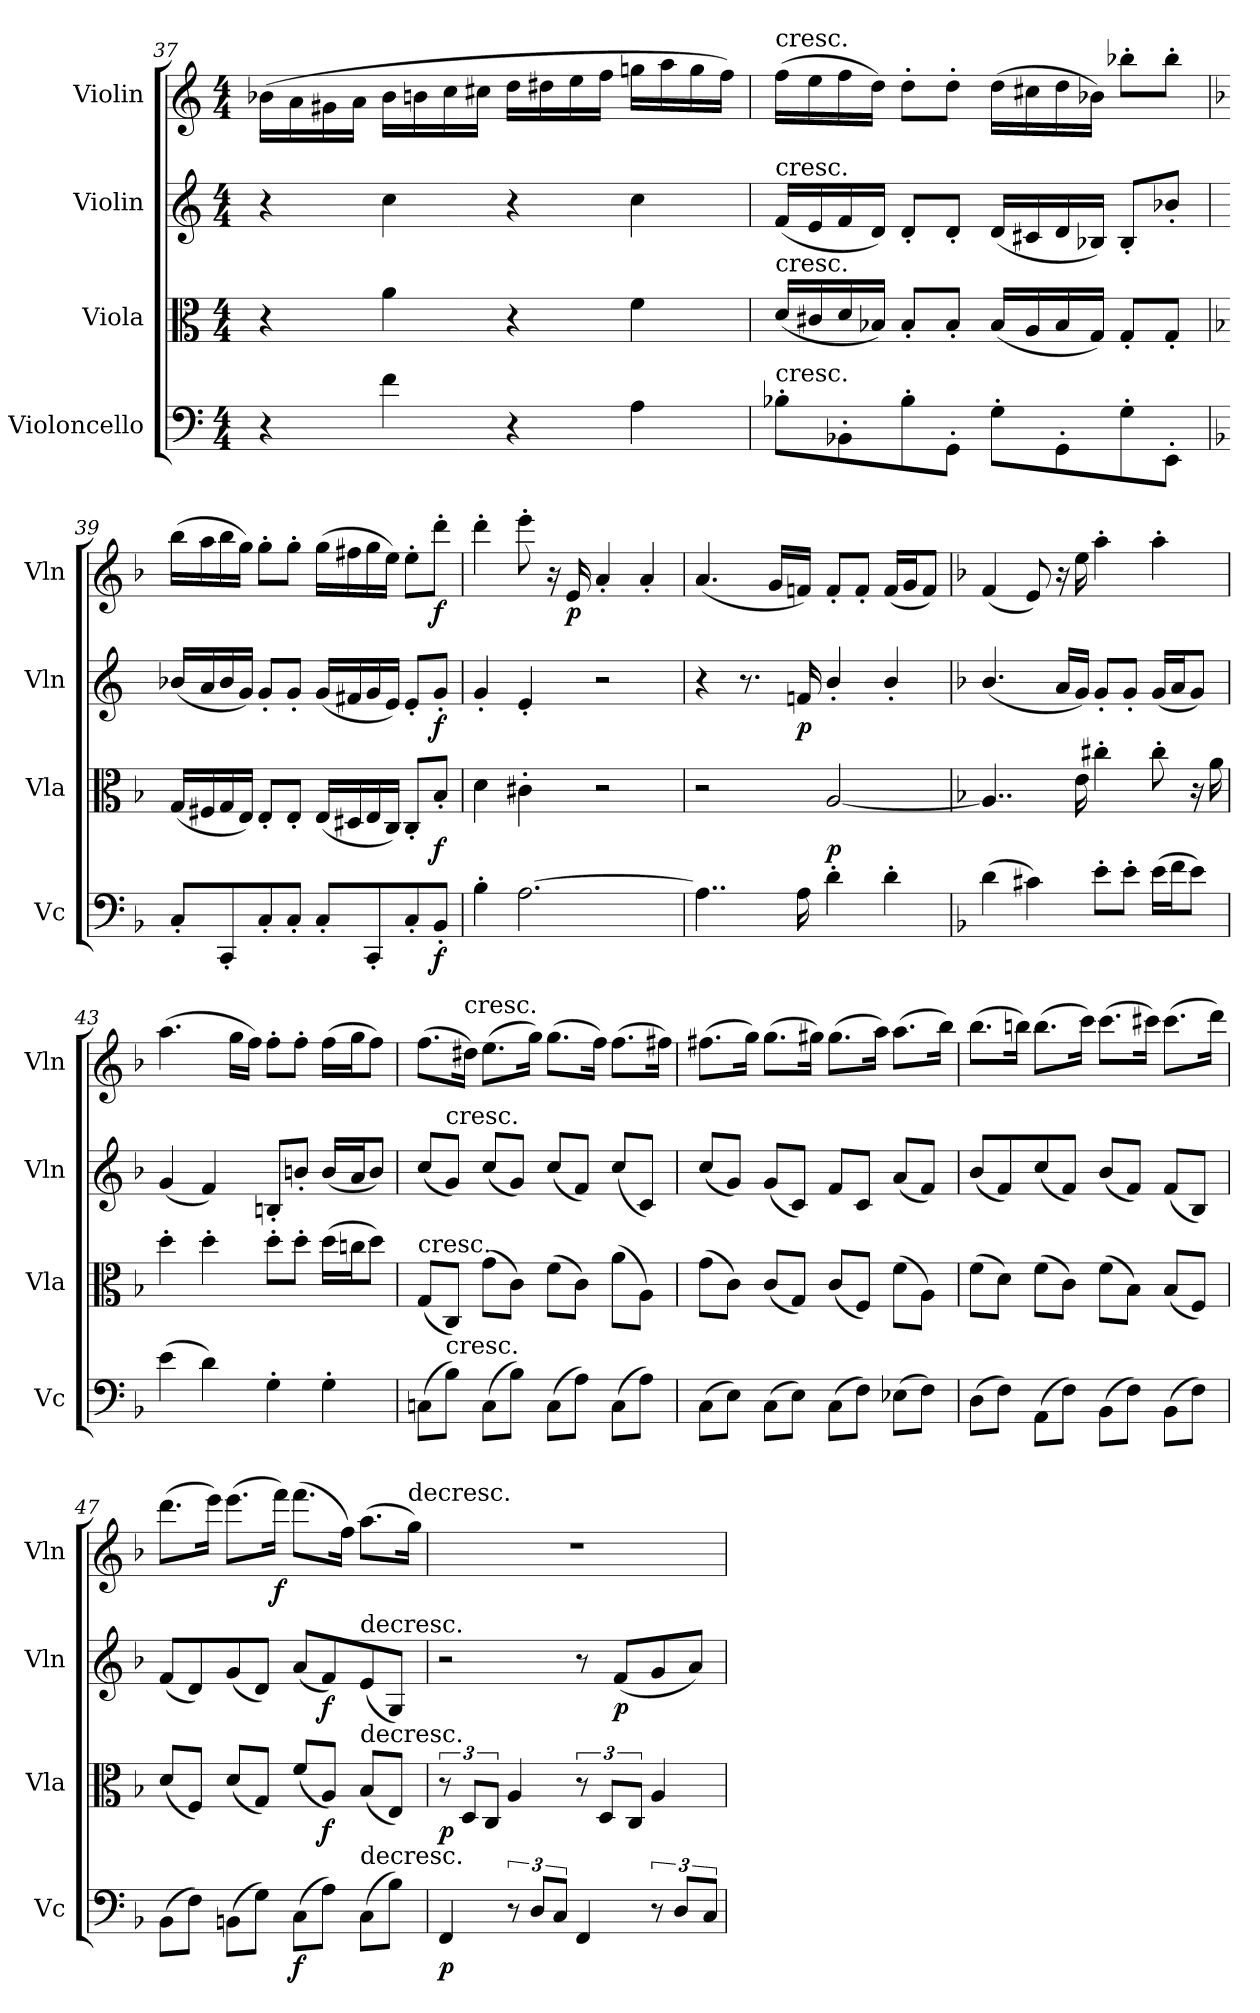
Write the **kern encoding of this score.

**kern	**dynam	**kern	**dynam	**kern	**dynam	**kern	**dynam
*part4	*part4	*part3	*part3	*part2	*part2	*part1	*part1
*staff4	*staff4	*staff3	*staff3	*staff2	*staff2	*staff1	*staff1
*I"Violoncello	*	*I"Viola	*	*I"Violin	*	*I"Violin	*
*I'Vc	*	*I'Vla	*	*I'Vln	*	*I'Vln	*
*clefF4	*	*clefC3	*	*clefG2	*	*clefG2	*
*k[]	*	*k[]	*	*k[]	*	*k[]	*
*a:	*	*a:	*	*a:	*	*a:	*
*M4/4	*	*M4/4	*	*M4/4	*	*M4/4	*
=37	=37	=37	=37	=37	=37	=37	=37
4r	.	4r	.	4r	.	(16b-X\LL	.
.	.	.	.	.	.	16a\	.
.	.	.	.	.	.	16g#X\	.
.	.	.	.	.	.	16a\JJ	.
4f\	.	4a\	.	4cc\	.	16b-\LL	.
.	.	.	.	.	.	16bn\	.
.	.	.	.	.	.	16cc\	.
.	.	.	.	.	.	16cc#X\JJ	.
4r	.	4r	.	4r	.	16dd\LL	.
.	.	.	.	.	.	16dd#X\	.
.	.	.	.	.	.	16ee\	.
.	.	.	.	.	.	16ff\JJ	.
4A\	.	4f\	.	4cc\	.	16ggn\LL	.
.	.	.	.	.	.	16aa\	.
.	.	.	.	.	.	16gg\	.
.	.	.	.	.	.	16ff\JJ)	.
=38	=38	=38	=38	=38	=38	=38	=38
!	!	!	!	!	!	!LO:TX:t=cresc.	!
!	!	!	!	!LO:TX:t=cresc.	!	!	!
!	!	!LO:TX:t=cresc.	!	!	!	!	!
!LO:TX:t=cresc.	!	!	!	!	!	!	!
8B-X'\L	.	(16d/LL	.	(16f/LL	.	(16ff\LL	.
.	.	16c#X/	.	16e/	.	16ee\	.
8BB-X'\	.	16d/	.	16f/	.	16ff\	.
.	.	16B-X/JJ)	.	16d/JJ)	.	16dd\JJ)	.
8B-'\	.	8B-'/L	.	8d'/L	.	8dd'\L	.
8GG'\J	.	8B-'/J	.	8d'/J	.	8dd'\J	.
8G'\L	.	(16B-/LL	.	(16d/LL	.	(16dd\LL	.
.	.	16A/	.	16c#X/	.	16cc#X\	.
8GG'\	.	16B-/	.	16d/	.	16dd\	.
.	.	16G/JJ)	.	16B-X/JJ)	.	16b-X\JJ)	.
8G'\	.	8G'/L	.	8B-'/L	.	8bb-X'\L	.
8EE'\J	.	8G'/J	.	8b-X'/J	.	8bb-'\J	.
=39	=39	=39	=39	=39	=39	=39	=39
*k[b-]	*	*k[b-]	*	*	*	*k[b-]	*
8C'/L	.	(16G/LL	.	(16b-X/LL	.	(16bb-\LL	.
.	.	16F#X/	.	16a/	.	16aa\	.
8CC'/	.	16G/	.	16b-/	.	16bb-\	.
.	.	16E/JJ)	.	16g/JJ)	.	16gg\JJ)	.
8C'/	.	8E'/L	.	8g'/L	.	8gg'\L	.
8C'/J	.	8E'/J	.	8g'/J	.	8gg'\J	.
8C'/L	.	(16E/LL	.	(16g/LL	.	(16gg\LL	.
.	.	16D#X/	.	16f#X/	.	16ff#X\	.
8CC'/	.	16E/	.	16g/	.	16gg\	.
.	.	16C/JJ)	.	16e/JJ)	.	16ee\JJ)	.
8C'/	.	8C'/L	.	8e'/L	.	8ee'\L	.
8BB-'/J	f	8B-'/J	f	8g'/J	f	8ddd'\J	f
=40	=40	=40	=40	=40	=40	=40	=40
4B-'\	.	4d\	.	4g'/	.	4ddd'\	.
[2.A\	.	4c#X'\	.	4e'/	.	8eee'\	.
.	.	.	.	.	.	16r	.
.	.	.	.	.	.	16e/	p
.	.	2r	.	2r	.	4a'/	.
.	.	.	.	.	.	4a'/	.
=41	=41	=41	=41	=41	=41	=41	=41
4..A\]	.	2r	.	4r	.	(4.a/	.
.	.	.	.	8.r	.	.	.
.	.	.	.	.	.	16g/LL	.
16A\	.	.	.	16fn/	p	16fn/JJ)	.
4d'\	.	[2A/	p	4b'/	.	8f'/L	.
.	.	.	.	.	.	8f'/J	.
4d'\	.	.	.	4b'/	.	(16f/LL	.
.	.	.	.	.	.	16g/J	.
.	.	.	.	.	.	8f/J)	.
=42	=42	=42	=42	=42	=42	=42	=42
*	*	*	*	*k[b-]	*	*	*
(4d\	.	4..A/]	.	(4.b-/	.	(4f/	.
4c#X\)	.	.	.	.	.	8e/)	.
.	.	.	.	16a/LL	.	16r	.
.	.	16e\	.	16g/JJ)	.	16ee\	.
8e'\L	.	4cc#X'\	.	8g'/L	.	4aa'\	.
8e'\J	.	.	.	8g'/J	.	.	.
(16e\LL	.	8cc#'\	.	(16g/LL	.	4aa'\	.
16f\J	.	.	.	16a/J	.	.	.
8e\J)	.	16r	.	8g/J)	.	.	.
.	.	16a\	.	.	.	.	.
=43	=43	=43	=43	=43	=43	=43	=43
(4e\	.	4dd'\	.	(4g/	.	(4.aa\	.
4d\)	.	4dd'\	.	4f/)	.	.	.
.	.	.	.	.	.	16gg\LL	.
.	.	.	.	.	.	16ff\JJ)	.
4G'\	.	8dd'\L	.	8Bn'/L	.	8ff'\L	.
.	.	8dd'\J	.	8bn'/J	.	8ff'\J	.
4G'\	.	(16dd\LL	.	(16b/LL	.	(16ff\LL	.
.	.	16ccn\J	.	16a/J	.	16gg\J	.
.	.	8dd\J)	.	8b/J)	.	8ff\J)	.
=44	=44	=44	=44	=44	=44	=44	=44
!	!	!LO:TX:t=cresc.	!	!	!	!	!
(8Cn\L	.	(8G/L	.	(8cc/L	.	(8.ff\L	.
!	!	!	!	!LO:TX:t=cresc.	!	!	!
!LO:TX:t=cresc.	!	!	!	!	!	!	!
8B-\J)	.	8C/J)	.	8g/J)	.	.	.
!	!	!	!	!	!	!LO:TX:t=cresc.	!
.	.	.	.	.	.	16dd#X\Jk)	.
(8C\L	.	(8g\L	.	(8cc/L	.	(8.ee\L	.
8B-\J)	.	8c\J)	.	8g/J)	.	.	.
.	.	.	.	.	.	16gg\Jk)	.
(8C\L	.	(8f\L	.	(8cc/L	.	(8.gg\L	.
8A\J)	.	8c\J)	.	8f/J)	.	.	.
.	.	.	.	.	.	16ff\Jk)	.
(8C\L	.	(8a\L	.	(8cc/L	.	(8.ff\L	.
8A\J)	.	8A\J)	.	8c/J)	.	.	.
.	.	.	.	.	.	16ff#X\Jk)	.
=45	=45	=45	=45	=45	=45	=45	=45
(8C\L	.	(8g\L	.	(8cc/L	.	(8.ff#X\L	.
8E\J)	.	8c\J)	.	8g/J)	.	.	.
.	.	.	.	.	.	16gg\Jk)	.
(8C\L	.	(8c/L	.	(8g/L	.	(8.gg\L	.
8E\J)	.	8G/J)	.	8c/J)	.	.	.
.	.	.	.	.	.	16gg#X\Jk)	.
(8C\L	.	(8c/L	.	8f/L	.	(8.gg#\L	.
8F\J)	.	8F/J)	.	8c/J	.	.	.
.	.	.	.	.	.	16aa\Jk)	.
(8E-X\L	.	(8f\L	.	(8a/L	.	(8.aa\L	.
8F\J)	.	8A\J)	.	8f/J)	.	.	.
.	.	.	.	.	.	16bb-\Jk)	.
=46	=46	=46	=46	=46	=46	=46	=46
(8D\L	.	(8f\L	.	(8b-/L	.	(8.bb-\L	.
8F\J)	.	8d\J)	.	8f/)	.	.	.
.	.	.	.	.	.	16bbn\Jk)	.
(8AA\L	.	(8f\L	.	(8cc/	.	(8.bb\L	.
8F\J)	.	8c\J)	.	8f/J)	.	.	.
.	.	.	.	.	.	16ccc\Jk)	.
(8BB-\L	.	(8f\L	.	(8b-/L	.	(8.ccc\L	.
8F\J)	.	8B-\J)	.	8f/J)	.	.	.
.	.	.	.	.	.	16ccc#X\Jk)	.
(8BB-\L	.	(8B-/L	.	(8f/L	.	(8.ccc#\L	.
8F\J)	.	8F/J)	.	8B-/J)	.	.	.
.	.	.	.	.	.	16ddd\Jk)	.
=47	=47	=47	=47	=47	=47	=47	=47
(8BB-\L	.	(8d/L	.	(8f/L	.	(8.ddd\L	.
8F\J)	.	8F/J)	.	8d/)	.	.	.
.	.	.	.	.	.	16eee\Jk)	.
(8BBn\L	.	(8d/L	.	(8g/	.	(8.eee\L	.
8G\J)	.	8G/J)	.	8d/J)	.	.	.
.	.	.	.	.	.	16fff\Jk)	f
(8C\L	f	(8f/L	.	(8a/L	.	(8.fff\L	.
8A\J)	.	8A/J)	f	8f/)	f	.	.
.	.	.	.	.	.	16ff\Jk)	.
!	!	!	!	!LO:TX:t=decresc.	!	!	!
!	!	!LO:TX:t=decresc.	!	!	!	!	!
!LO:TX:t=decresc.	!	!	!	!	!	!	!
(8C\L	.	(8B-/L	.	(8e/	.	(8.aa\L	.
8B-\J)	.	8E/J)	.	8G/J)	.	.	.
!	!	!	!	!	!	!LO:TX:t=decresc.	!
.	.	.	.	.	.	16gg\Jk)	.
=48	=48	=48	=48	=48	=48	=48	=48
4FF/	p	12r	p	2r	.	1r	.
.	.	12D/L	.	.	.	.	.
.	.	12C/J	.	.	.	.	.
12r	.	4A/	.	.	.	.	.
12D/L	.	.	.	.	.	.	.
12C/J	.	.	.	.	.	.	.
4FF/	.	12r	.	8r	.	.	.
.	.	12D/L	.	.	.	.	.
.	.	.	.	(8f/L	p	.	.
.	.	12C/J	.	.	.	.	.
12r	.	4A/	.	8g/	.	.	.
12D/L	.	.	.	.	.	.	.
.	.	.	.	8a/J)	.	.	.
12C/J	.	.	.	.	.	.	.
=	=	=	=	=	=	=	=
*-	*-	*-	*-	*-	*-	*-	*-
